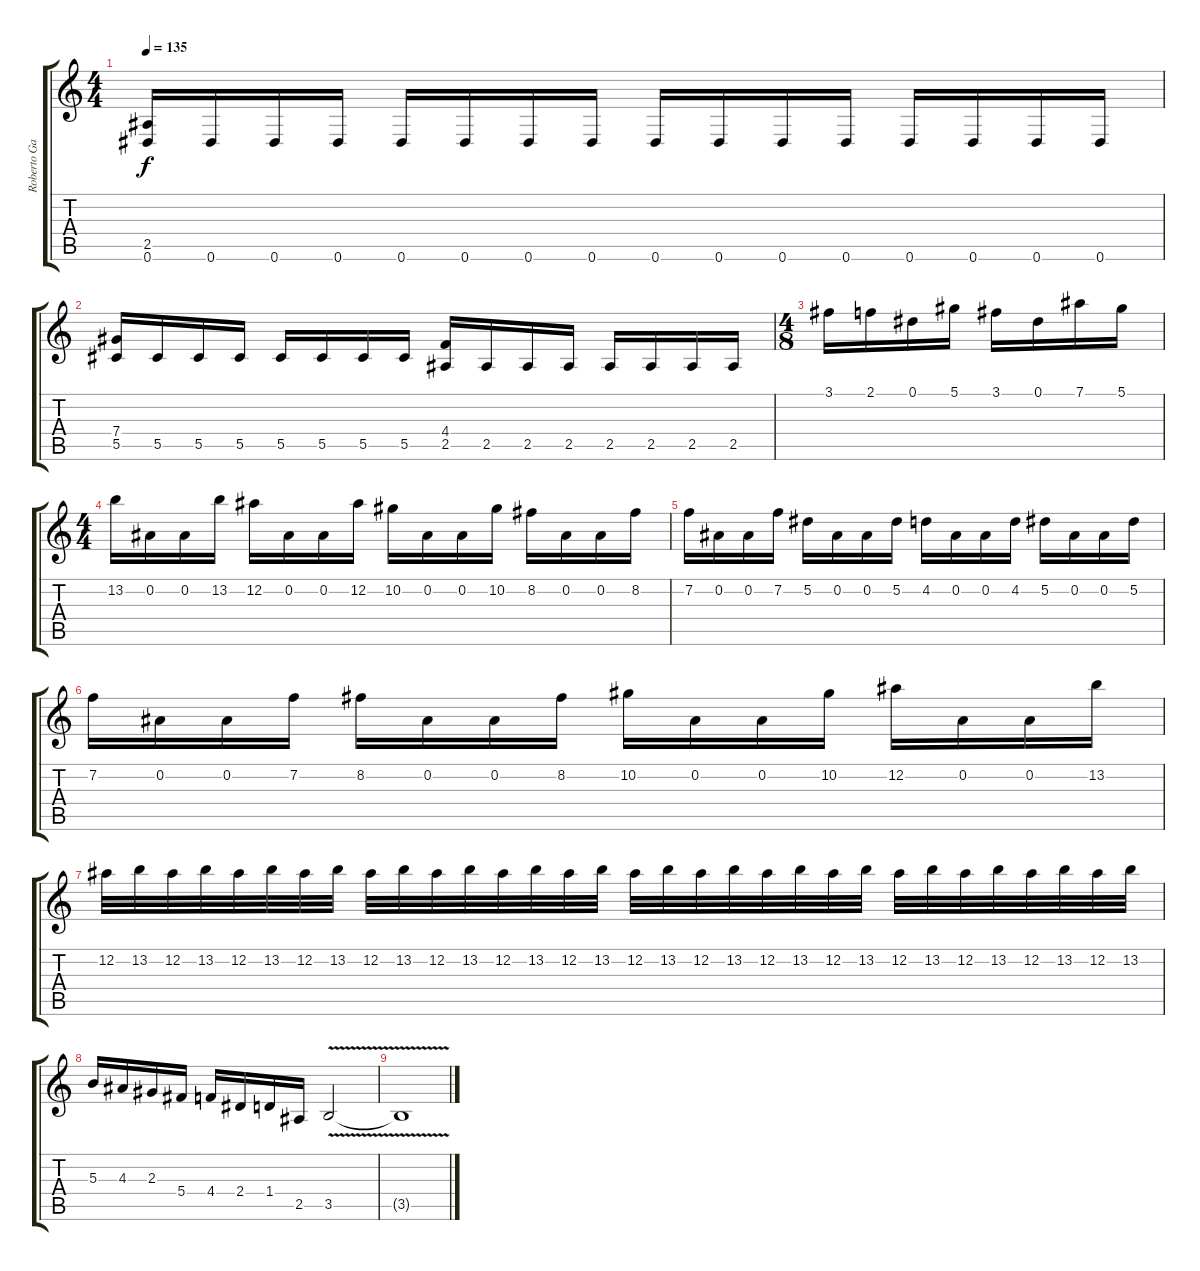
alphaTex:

\track ("Roberto García" "Roberto Ga") {instrument distortionguitar}
\staff {score tabs}
\tuning (Eb4 Bb3 Gb3 Db3 Ab2 Eb2) {hide}
\ts (4 4)
\tempo 135
\clef g2
\ks c
(2.5 0.6).16{dy f} 0.6.16 0.6.16 0.6.16 0.6.16 0.6.16 0.6.16 0.6.16 0.6.16 0.6.16 0.6.16 0.6.16 0.6.16 0.6.16 0.6.16 0.6.16 |
(7.4 5.5).16 5.5.16 5.5.16 5.5.16 5.5.16 5.5.16 5.5.16 5.5.16 (4.4 2.5).16 2.5.16 2.5.16 2.5.16 2.5.16 2.5.16 2.5.16 2.5.16 |
\ts (4 8)
3.1.16 2.1.16 0.1.16 5.1.16 3.1.16 0.1.16 7.1.16 5.1.16 |
\ts (4 4)
13.2.16 0.2.16 0.2.16 13.2.16 12.2.16 0.2.16 0.2.16 12.2.16 10.2.16 0.2.16 0.2.16 10.2.16 8.2.16 0.2.16 0.2.16 8.2.16 |
7.2.16 0.2.16 0.2.16 7.2.16 5.2.16 0.2.16 0.2.16 5.2.16 4.2.16 0.2.16 0.2.16 4.2.16 5.2.16 0.2.16 0.2.16 5.2.16 |
7.2.16 0.2.16 0.2.16 7.2.16 8.2.16 0.2.16 0.2.16 8.2.16 10.2.16 0.2.16 0.2.16 10.2.16 12.2.16 0.2.16 0.2.16 13.2.16 |
12.2.32 13.2.32 12.2.32 13.2.32 12.2.32 13.2.32 12.2.32 13.2.32 12.2.32 13.2.32 12.2.32 13.2.32 12.2.32 13.2.32 12.2.32 13.2.32 12.2.32 13.2.32 12.2.32 13.2.32 12.2.32 13.2.32 12.2.32 13.2.32 12.2.32 13.2.32 12.2.32 13.2.32 12.2.32 13.2.32 12.2.32 13.2.32 |
5.3.16 4.3.16 2.3.16 5.4.16 4.4.16 2.4.16 1.4.16 2.5.16 3.5{v}.2 |
3.5{t}.1
